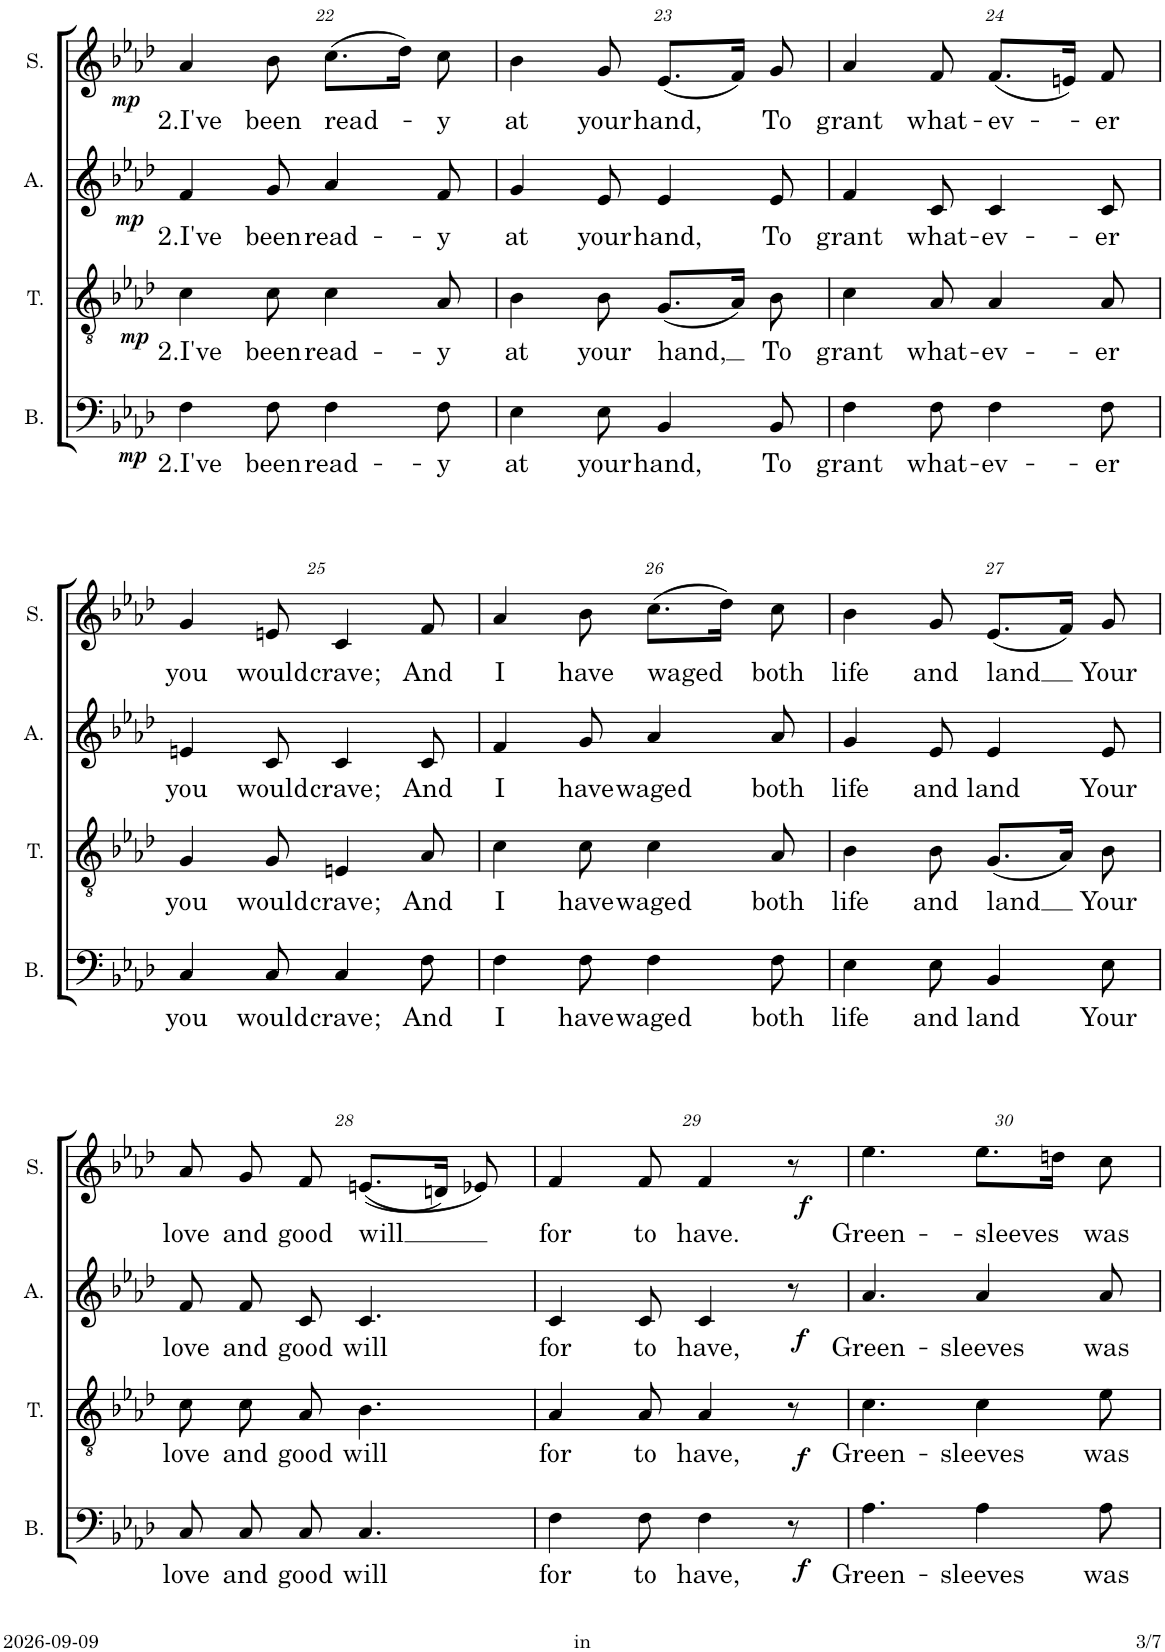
**kern	**text	**dynam	**kern	**text	**dynam	**kern	**text	**dynam	**kern	**text	**dynam
*part4	*part4	*part4	*part3	*part3	*part3	*part2	*part2	*part2	*part1	*part1	*part1
*staff4	*staff4	*staff4	*staff3	*staff3	*staff3	*staff2	*staff2	*staff2	*staff1	*staff1	*staff1
*I"B.	*	*	*I"T.	*	*	*I"A.	*	*	*I"S.	*	*
*I'B.	*	*	*I'T.	*	*	*I'A.	*	*	*I'S.	*	*
!!LO:PB:g=z
*clefF4	*	*	*clefGv2	*	*	*clefG2	*	*	*clefG2	*	*
*k[b-e-a-d-]	*	*	*k[b-e-a-d-]	*	*	*k[b-e-a-d-]	*	*	*k[b-e-a-d-]	*	*
*M6/8	*	*	*M6/8	*	*	*M6/8	*	*	*M6/8	*	*
=22	=22	=22	=22	=22	=22	=22	=22	=22	=22	=22	=22
!	!LO:LY:b	!LO:DY:b	!	!LO:LY:b	!LO:DY:b	!	!LO:LY:b	!LO:DY:b	!	!LO:LY:b	!LO:DY:b
4F\	2.I've	mp	4c\	2.I've	mp	4f/	2.I've	mp	4a-/	2.I've	mp
!	!LO:LY:b	!	!	!LO:LY:b	!	!	!LO:LY:b	!	!	!LO:LY:b	!
8F\	been	.	8c\	been	.	8g/	been	.	8b-\	been	.
!	!LO:LY:b	!	!	!LO:LY:b	!	!	!LO:LY:b	!	!	!LO:LY:b	!
4F\	read-	.	4c\	read-	.	4a-/	read-	.	(8.cc\L	read-	.
.	.	.	.	.	.	.	.	.	16dd-\Jk)	.	.
!	!LO:LY:b	!	!	!LO:LY:b	!	!	!LO:LY:b	!	!	!LO:LY:b	!
8F\	-y	.	8A-/	-y	.	8f/	-y	.	8cc\	-y	.
=23	=23	=23	=23	=23	=23	=23	=23	=23	=23	=23	=23
!	!LO:LY:b	!	!	!LO:LY:b	!	!	!LO:LY:b	!	!	!LO:LY:b	!
4E-\	at	.	4B-\	at	.	4g/	at	.	4b-\	at	.
!	!LO:LY:b	!	!	!LO:LY:b	!	!	!LO:LY:b	!	!	!LO:LY:b	!
8E-\	your	.	8B-\	your	.	8e-/	your	.	8g/	your	.
!	!LO:LY:b	!	!	!LO:LY:b	!	!	!LO:LY:b	!	!	!LO:LY:b	!
4BB-/	hand,	.	(8.G/L	hand,	.	4e-/	hand,	.	(8.e-/L	hand,	.
.	.	.	16A-/Jk)	.	.	.	.	.	16f/Jk)	.	.
!	!LO:LY:b	!	!	!LO:LY:b	!	!	!LO:LY:b	!	!	!LO:LY:b	!
8BB-/	To	.	8B-\	To	.	8e-/	To	.	8g/	To	.
=24	=24	=24	=24	=24	=24	=24	=24	=24	=24	=24	=24
!	!LO:LY:b	!	!	!LO:LY:b	!	!	!LO:LY:b	!	!	!LO:LY:b	!
4F\	grant	.	4c\	grant	.	4f/	grant	.	4a-/	grant	.
!	!LO:LY:b	!	!	!LO:LY:b	!	!	!LO:LY:b	!	!	!LO:LY:b	!
8F\	what-	.	8A-/	what-	.	8c/	what-	.	8f/	what-	.
!	!LO:LY:b	!	!	!LO:LY:b	!	!	!LO:LY:b	!	!	!LO:LY:b	!
4F\	-ev-	.	4A-/	-ev-	.	4c/	-ev-	.	(8.f/L	-ev-	.
.	.	.	.	.	.	.	.	.	16en/Jk)	.	.
!	!LO:LY:b	!	!	!LO:LY:b	!	!	!LO:LY:b	!	!	!LO:LY:b	!
8F\	-er	.	8A-/	-er	.	8c/	-er	.	8f/	-er	.
!!LO:LB:g=z
=25	=25	=25	=25	=25	=25	=25	=25	=25	=25	=25	=25
!	!LO:LY:b	!	!	!LO:LY:b	!	!	!LO:LY:b	!	!	!LO:LY:b	!
4C/	you	.	4G/	you	.	4en/	you	.	4g/	you	.
!	!LO:LY:b	!	!	!LO:LY:b	!	!	!LO:LY:b	!	!	!LO:LY:b	!
8C/	would	.	8G/	would	.	8c/	would	.	8en/	would	.
!	!LO:LY:b	!	!	!LO:LY:b	!	!	!LO:LY:b	!	!	!LO:LY:b	!
4C/	crave;	.	4En/	crave;	.	4c/	crave;	.	4c/	crave;	.
!	!LO:LY:b	!	!	!LO:LY:b	!	!	!LO:LY:b	!	!	!LO:LY:b	!
8F\	And	.	8A-/	And	.	8c/	And	.	8f/	And	.
=26	=26	=26	=26	=26	=26	=26	=26	=26	=26	=26	=26
!	!LO:LY:b	!	!	!LO:LY:b	!	!	!LO:LY:b	!	!	!LO:LY:b	!
4F\	I	.	4c\	I	.	4f/	I	.	4a-/	I	.
!	!LO:LY:b	!	!	!LO:LY:b	!	!	!LO:LY:b	!	!	!LO:LY:b	!
8F\	have	.	8c\	have	.	8g/	have	.	8b-\	have	.
!	!LO:LY:b	!	!	!LO:LY:b	!	!	!LO:LY:b	!	!	!LO:LY:b	!
4F\	waged	.	4c\	waged	.	4a-/	waged	.	(8.cc\L	waged	.
.	.	.	.	.	.	.	.	.	16dd-\Jk)	.	.
!	!LO:LY:b	!	!	!LO:LY:b	!	!	!LO:LY:b	!	!	!LO:LY:b	!
8F\	both	.	8A-/	both	.	8a-/	both	.	8cc\	both	.
=27	=27	=27	=27	=27	=27	=27	=27	=27	=27	=27	=27
!	!LO:LY:b	!	!	!LO:LY:b	!	!	!LO:LY:b	!	!	!LO:LY:b	!
4E-\	life	.	4B-\	life	.	4g/	life	.	4b-\	life	.
!	!LO:LY:b	!	!	!LO:LY:b	!	!	!LO:LY:b	!	!	!LO:LY:b	!
8E-\	and	.	8B-\	and	.	8e-/	and	.	8g/	and	.
!	!LO:LY:b	!	!	!LO:LY:b	!	!	!LO:LY:b	!	!	!LO:LY:b	!
4BB-/	land	.	(8.G/L	land	.	4e-/	land	.	(8.e-/L	land	.
.	.	.	16A-/Jk)	.	.	.	.	.	16f/Jk)	.	.
!	!LO:LY:b	!	!	!LO:LY:b	!	!	!LO:LY:b	!	!	!LO:LY:b	!
8E-\	Your	.	8B-\	Your	.	8e-/	Your	.	8g/	Your	.
!!LO:LB:g=z
=28	=28	=28	=28	=28	=28	=28	=28	=28	=28	=28	=28
!	!LO:LY:b	!	!	!LO:LY:b	!	!	!LO:LY:b	!	!	!LO:LY:b	!
8C/L	love	.	8c\	love	.	8f/L	love	.	8a-/	love	.
!	!LO:LY:b	!	!	!LO:LY:b	!	!	!LO:LY:b	!	!	!LO:LY:b	!
8C/	and	.	8c\	and	.	8f/	and	.	8g/	and	.
!	!LO:LY:b	!	!	!LO:LY:b	!	!	!LO:LY:b	!	!	!LO:LY:b	!
8C/J	good	.	8A-/	good	.	8c/J	good	.	8f/	good	.
!	!LO:LY:b	!	!	!LO:LY:b	!	!	!LO:LY:b	!	!	!LO:LY:b	!
4.C/	will	.	4.B-\	will	.	4.c/	will	.	((8.en/L	will	.
.	.	.	.	.	.	.	.	.	16dn/Jk)	.	.
.	.	.	.	.	.	.	.	.	8e-X/)	.	.
=29	=29	=29	=29	=29	=29	=29	=29	=29	=29	=29	=29
!	!LO:LY:b	!	!	!LO:LY:b	!	!	!LO:LY:b	!	!	!LO:LY:b	!
4F\	for	.	4A-/	for	.	4c/	for	.	4f/	for	.
!	!LO:LY:b	!	!	!LO:LY:b	!	!	!LO:LY:b	!	!	!LO:LY:b	!
8F\	to	.	8A-/	to	.	8c/	to	.	8f/	to	.
!	!LO:LY:b	!	!	!LO:LY:b	!	!	!LO:LY:b	!	!	!LO:LY:b	!
4F\	have,	.	4A-/	have,	.	4c/	have,	.	4f/	have.	.
!	!	!LO:DY:b	!	!	!LO:DY:b	!	!	!LO:DY:b	!	!	!LO:DY:b
8r	.	f	8r	.	f	8r	.	f	8r	.	f
=30	=30	=30	=30	=30	=30	=30	=30	=30	=30	=30	=30
!	!LO:LY:b	!	!	!LO:LY:b	!	!	!LO:LY:b	!	!	!LO:LY:b	!
4.A-\	Green-	.	4.c\	Green-	.	4.a-/	Green-	.	4.ee-\	Green-	.
!	!LO:LY:b	!	!	!LO:LY:b	!	!	!LO:LY:b	!	!	!LO:LY:b	!
4A-\	-sleeves	.	4c\	-sleeves	.	4a-/	-sleeves	.	8.ee-\L	-sleeves	.
.	.	.	.	.	.	.	.	.	16ddn\Jk	.	.
!	!LO:LY:b	!	!	!LO:LY:b	!	!	!LO:LY:b	!	!	!LO:LY:b	!
8A-\	was	.	8e-\	was	.	8a-/	was	.	8cc\	was	.
=	=	=	=	=	=	=	=	=	=	=	=
*-	*-	*-	*-	*-	*-	*-	*-	*-	*-	*-	*-
